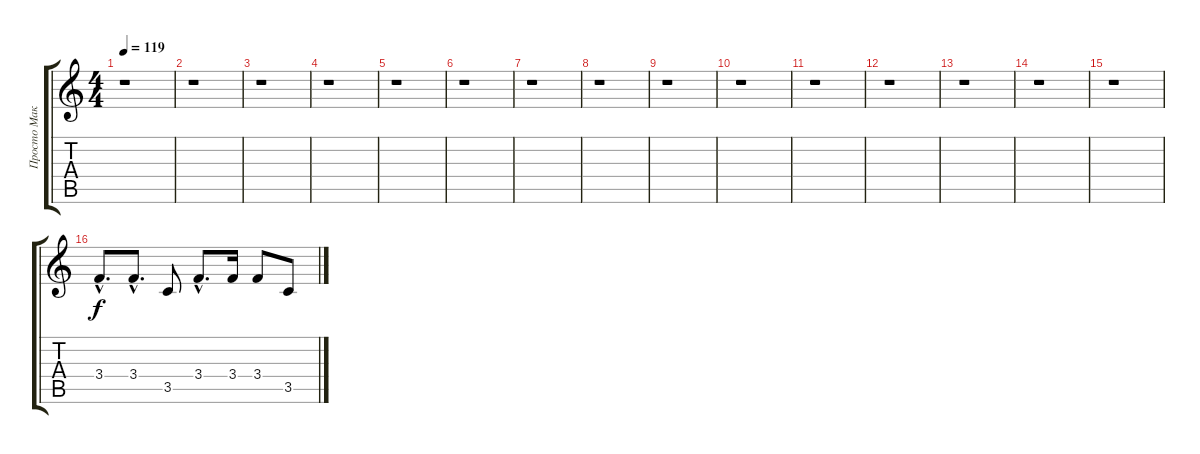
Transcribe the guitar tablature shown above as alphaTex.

\track ("Просто Макс" "Просто Мак") {instrument distortionguitar}
\staff {score tabs}
\tuning (E4 B3 G3 D3 A2 E2) {hide}
\ts (4 4)
\tempo 119
\clef g2
\ks c
r.1{dy f} |
r.1 |
r.1 |
r.1 |
r.1 |
r.1 |
r.1 |
r.1 |
r.1 |
r.1 |
r.1 |
r.1 |
r.1 |
r.1 |
r.1 |
3.4{hac}.8{d} 3.4{hac}.8{d} 3.5.8 3.4{hac}.8{d} 3.4.16 3.4.8 3.5.8
